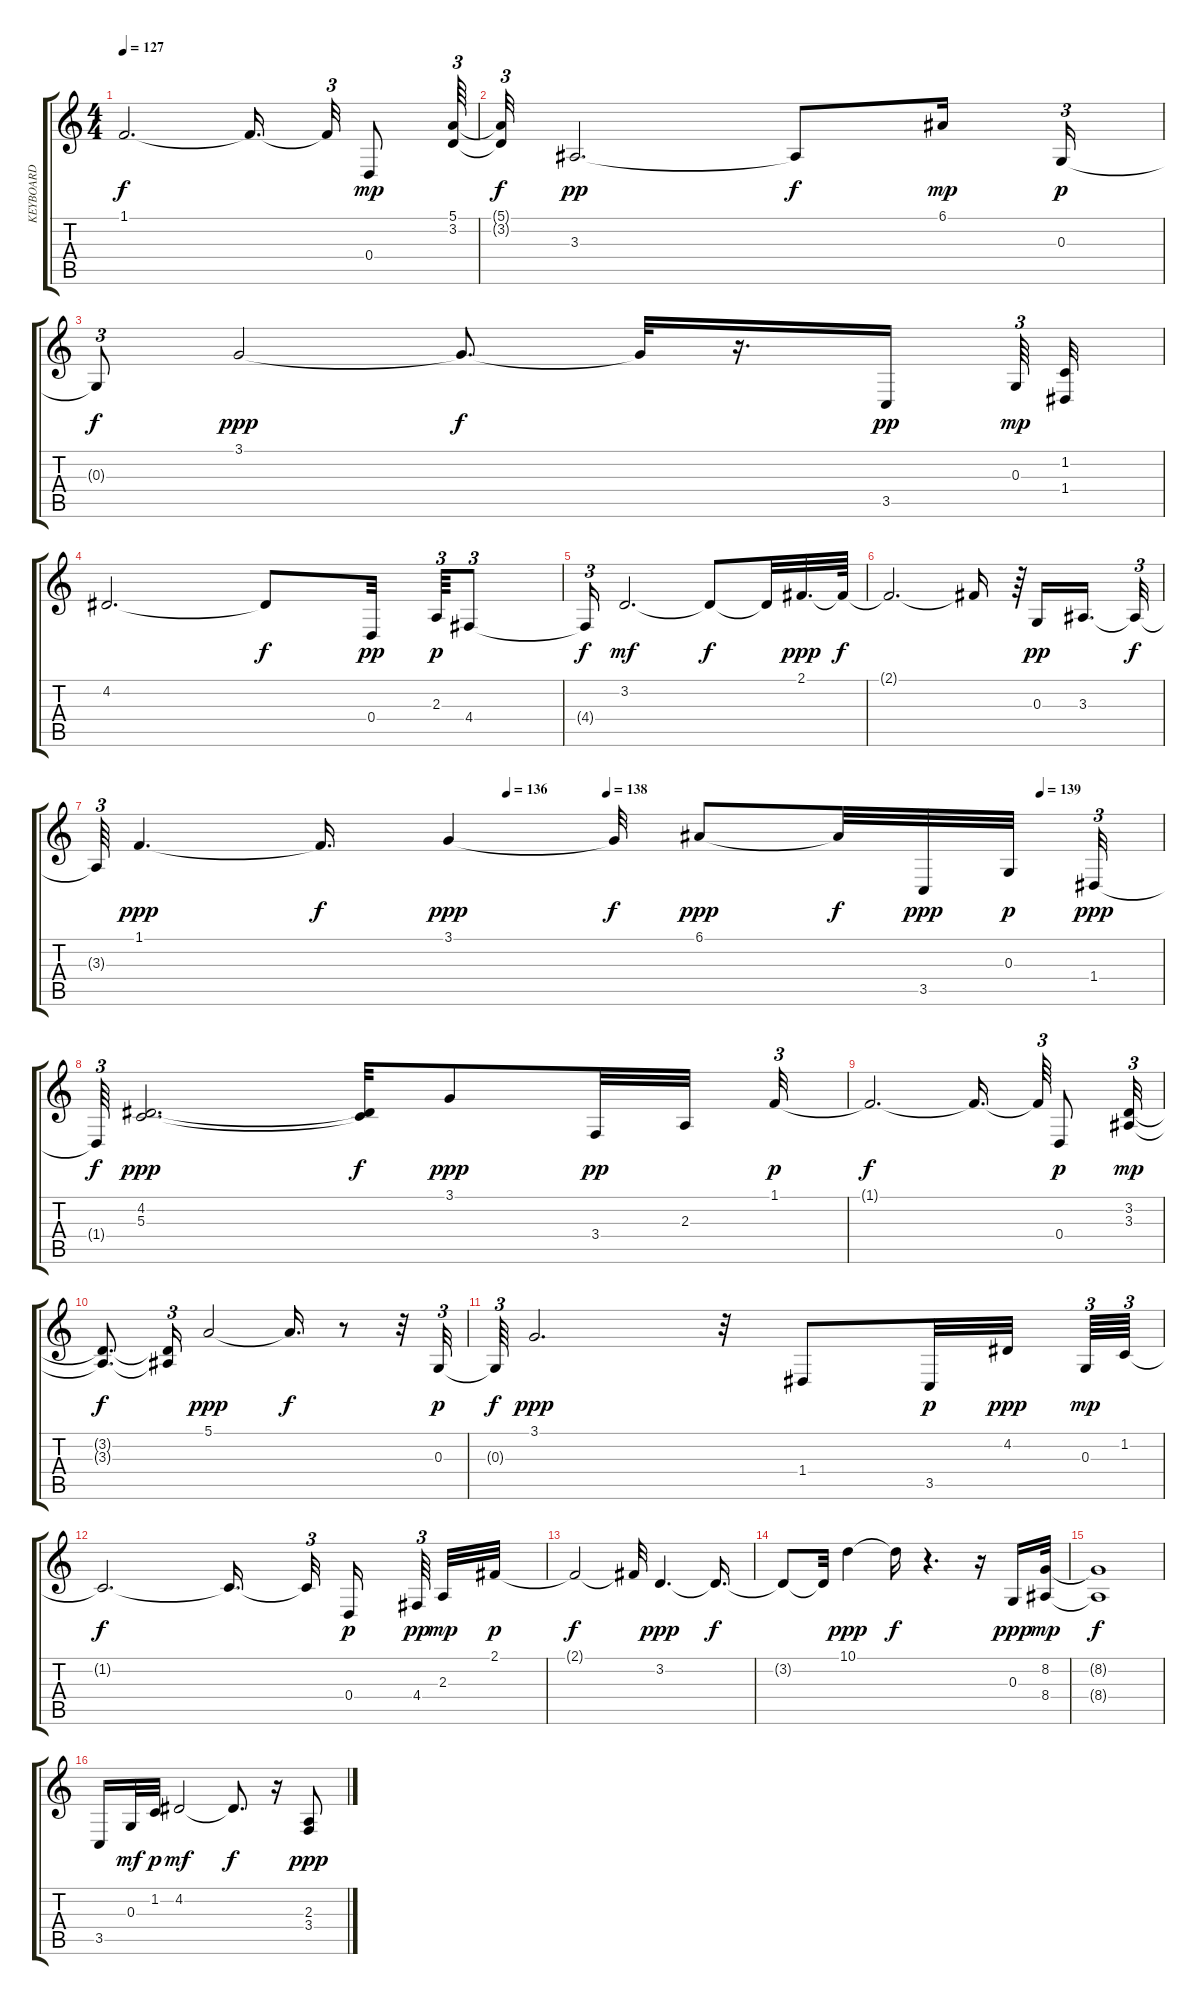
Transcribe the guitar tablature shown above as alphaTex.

\track ("KEYBOARD" "KEYBOARD") {instrument stringensemble1}
\staff {score tabs}
\tuning (E4 B3 G3 D3 A2 E2) {hide}
\ts (4 4)
\tempo 127
\clef g2
\ks c
1.1{t}.2{d dy f} 1.1{t}.16{d beam splitsecondary} 1.1{t}.32{tu (3 2)} 0.4.8{dy mp} (5.1 3.2).64{tu (3 2)} |
(5.1{t} 3.2{t}).32{tu (3 2) dy f} 3.3.2{d dy pp} 3.3{t}.8{dy f} 6.1.16{dy mp} 0.3.16{tu (3 2) dy p} |
0.3{t}.8{tu (3 2) dy f} 3.1.2{dy ppp} 3.1{t}.8{d dy f} 3.1{t}.32 r.16{d} 3.5.16{dy pp beam splitsecondary} 0.3.64{tu (3 2) dy mp} (1.2 1.4).32 |
4.2.2{d} 4.2{t}.8{dy f} 0.4.32{dy pp beam splitsecondary} 2.3.64{tu (3 2) dy p} 4.4.8{tu (3 2)} |
4.4{t}.16{tu (3 2) dy f} 3.2.2{d dy mf} 3.2{t}.8{dy f} 3.2{t}.32 2.1.32{d dy ppp} 2.1{t}.64{dy f} |
2.1{t}.2{d} 2.1{t}.16 r.64{tu (3 2)} 0.3.16{dy pp} 3.3.16{d beam splitsecondary} 3.3{t}.32{tu (3 2) dy f} |
\tempo (136 0.3854166666666667)
\tempo (138 0.4791666666666667)
\tempo (139 0.8854166666666666)
3.3{t}.64{tu (3 2)} 1.1.4{d dy ppp} 1.1{t}.16{d dy f} 3.1.4{dy ppp} 3.1{t}.32{dy f} 6.1.8{dy ppp} 6.1{t}.32{dy f} 3.5.32{dy ppp} 0.3.32{dy p beam splitsecondary} 1.4.32{tu (3 2) dy ppp} |
1.4{t}.64{tu (3 2) dy f} (4.2 5.3).2{d dy ppp} (4.2{t} 5.3{t}).32{dy f} 3.1.8{dy ppp} 3.4.32{dy pp} 2.3.32{beam splitsecondary} 1.1.32{tu (3 2) dy p} |
1.1{t}.2{d dy f} 1.1{t}.16{d beam splitsecondary} 1.1{t}.64{tu (3 2)} 0.4.8{dy p} (3.2 3.3).32{tu (3 2) dy mp} |
(3.2{t} 3.3{t}).8{d dy f} (3.2{t} 3.3{t}).16{tu (3 2)} 5.1.2{dy ppp} 5.1{t}.16{d dy f} r.8 r.32 0.3.32{tu (3 2) dy p} |
0.3{t}.64{tu (3 2) dy f} 3.1.2{d dy ppp} r.32 1.4.8 3.5.32{dy p} 4.2.32{dy ppp beam splitsecondary} 0.3.64{tu (3 2) dy mp} 1.2.64{tu (3 2)} |
1.2{t}.2{d dy f} 1.2{t}.16{d beam splitsecondary} 1.2{t}.32{tu (3 2) beam splitsecondary} 0.4.16{dy p beam splitsecondary} 4.4.64{tu (3 2) dy pp beam splitsecondary} 2.3.32{dy mp} 2.1.32{dy p} |
2.1{t}.2{dy f} 2.1{t}.32 3.2.4{d dy ppp} 3.2{t}.16{d dy f} |
3.2{t}.8 3.2{t}.32 10.1.4{dy ppp} 10.1{t}.16{dy f} r.4{d} r.16 0.3.16{dy ppp} (8.2 8.4).32{dy mp} |
(8.2{t} 8.4{t}).1{dy f} |
3.5.16 0.3.32{dy mf} 1.2.32{dy p} 4.2.2{dy mf} 4.2{t}.8{d dy f} r.16 (2.3 3.4).8{dy ppp}
